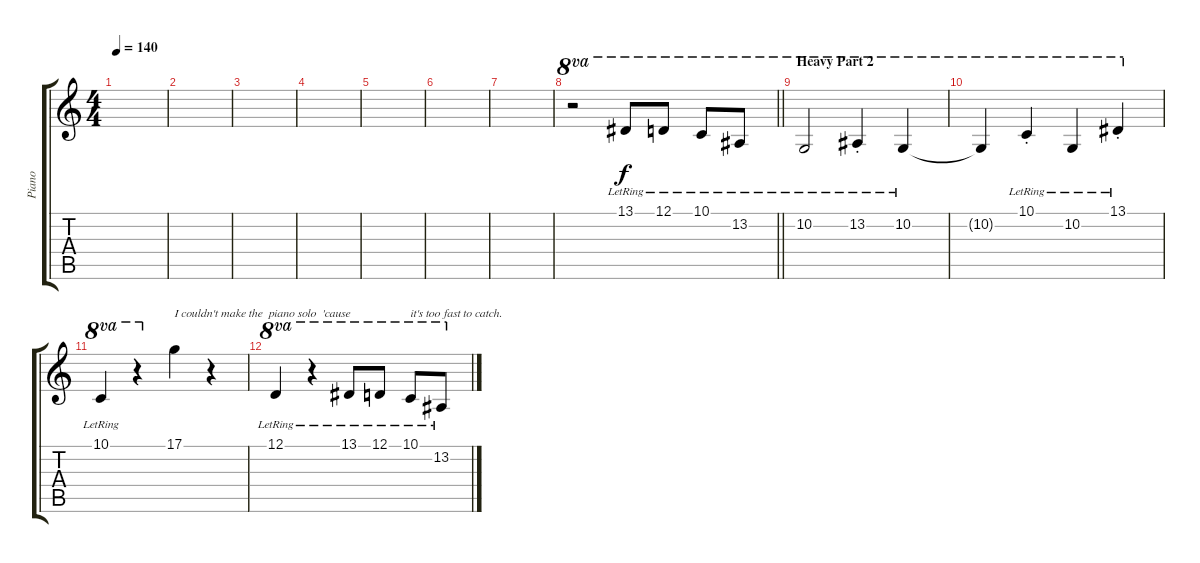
\track ("Piano" "Piano") {instrument electricgrandpiano}
\staff {score tabs}
\tuning (D4 A3 F3 C3 G2 C2) {hide}
\ts (4 4)
\tempo 140
\clef g2
\ks c
|
|
|
|
|
|
|
\barLineRight lightlight
r.2{ot 8va} 13.1{lr}.8{ot 8va} 12.1{lr}.8{ot 8va} 10.1{lr}.8{ot 8va} 13.2{lr}.8{ot 8va} |
\section ("" "Heavy Part 2")
10.2{lr}.2{ot 8va} 13.2{st lr}.4{ot 8va} 10.2{lr}.4{ot 8va} |
10.2{t}.4{ot 8va} 10.1{st lr}.4{ot 8va} 10.2{lr}.4{ot 8va} 13.1{st lr}.4{ot 8va} |
10.1{lr}.4{ot 8va} r.4{ot 8va} 17.1.4{txt "I couldn't make the  piano solo  'cause "} r.4 |
12.1{lr}.4{ot 8va} r.4{ot 8va} 13.1{lr}.8{ot 8va} 12.1{lr}.8{ot 8va} 10.1{lr}.8{ot 8va txt "it's too fast to catch."} 13.2{lr}.8{ot 8va}
